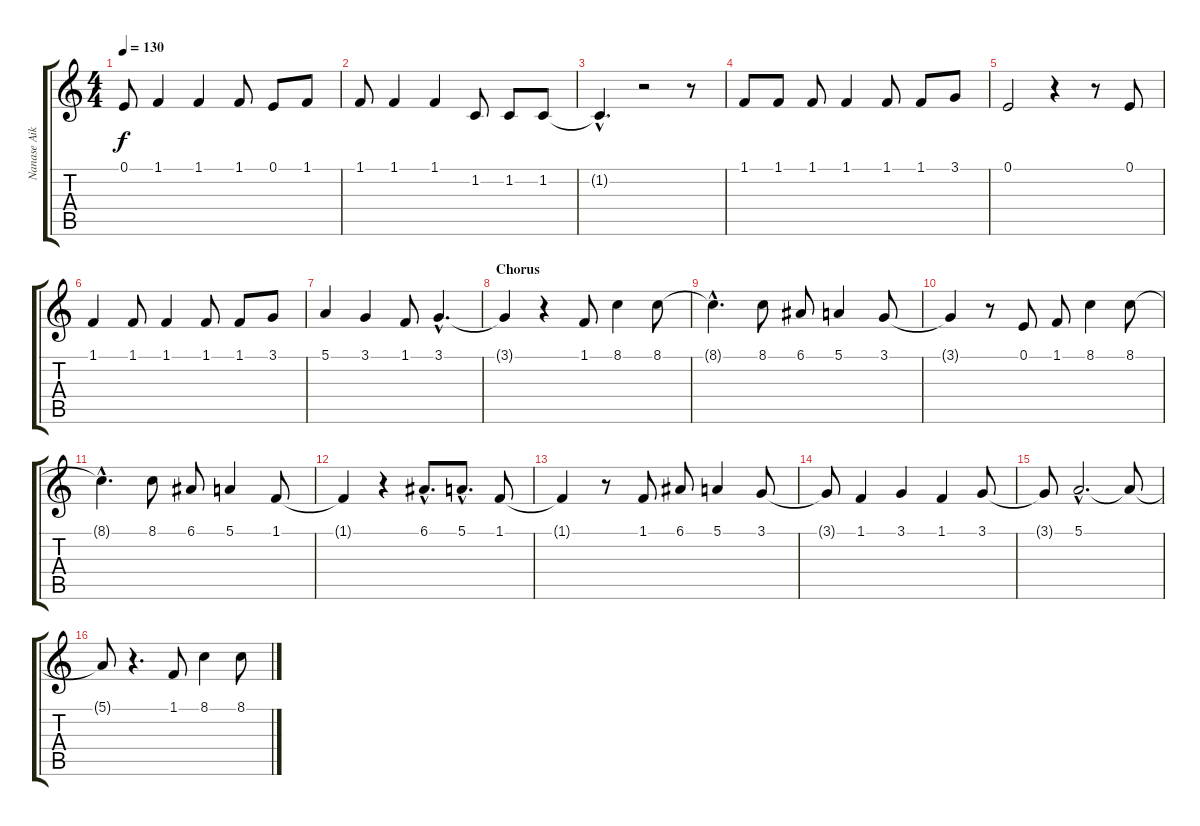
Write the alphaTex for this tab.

\track ("Nanase Aikawa (Voice)" "Nanase Aik") {instrument clarinet}
\staff {score tabs}
\tuning (E4 B3 G3 D3 A2 E2) {hide}
\ts (4 4)
\tempo 130
\clef g2
\ks c
0.1.8{dy f} 1.1.4 1.1.4 1.1.8 0.1.8 1.1.8 |
1.1.8 1.1.4 1.1.4 1.2.8 1.2.8 1.2.8 |
1.2{hac t}.4{d} r.2 r.8 |
1.1.8 1.1.8 1.1.8 1.1.4 1.1.8 1.1.8 3.1.8 |
0.1.2 r.4 r.8 0.1.8 |
1.1.4 1.1.8 1.1.4 1.1.8 1.1.8 3.1.8 |
5.1.4 3.1.4 1.1.8 3.1{hac}.4{d} |
\section ("" "Chorus")
3.1{t}.4 r.4 1.1.8 8.1.4 8.1.8 |
8.1{hac t}.4{d} 8.1.8 6.1.8 5.1.4 3.1.8 |
3.1{t}.4 r.8 0.1.8 1.1.8 8.1.4 8.1.8 |
8.1{hac t}.4{d} 8.1.8 6.1.8 5.1.4 1.1.8 |
1.1{t}.4 r.4 6.1{hac}.8{d} 5.1{hac}.8{d} 1.1.8 |
1.1{t}.4 r.8 1.1.8 6.1.8 5.1.4 3.1.8 |
3.1{t}.8 1.1.4 3.1.4 1.1.4 3.1.8 |
3.1{t}.8 5.1{hac}.2{d} 5.1{t}.8 |
5.1{t}.8 r.4{d} 1.1.8 8.1.4 8.1.8
